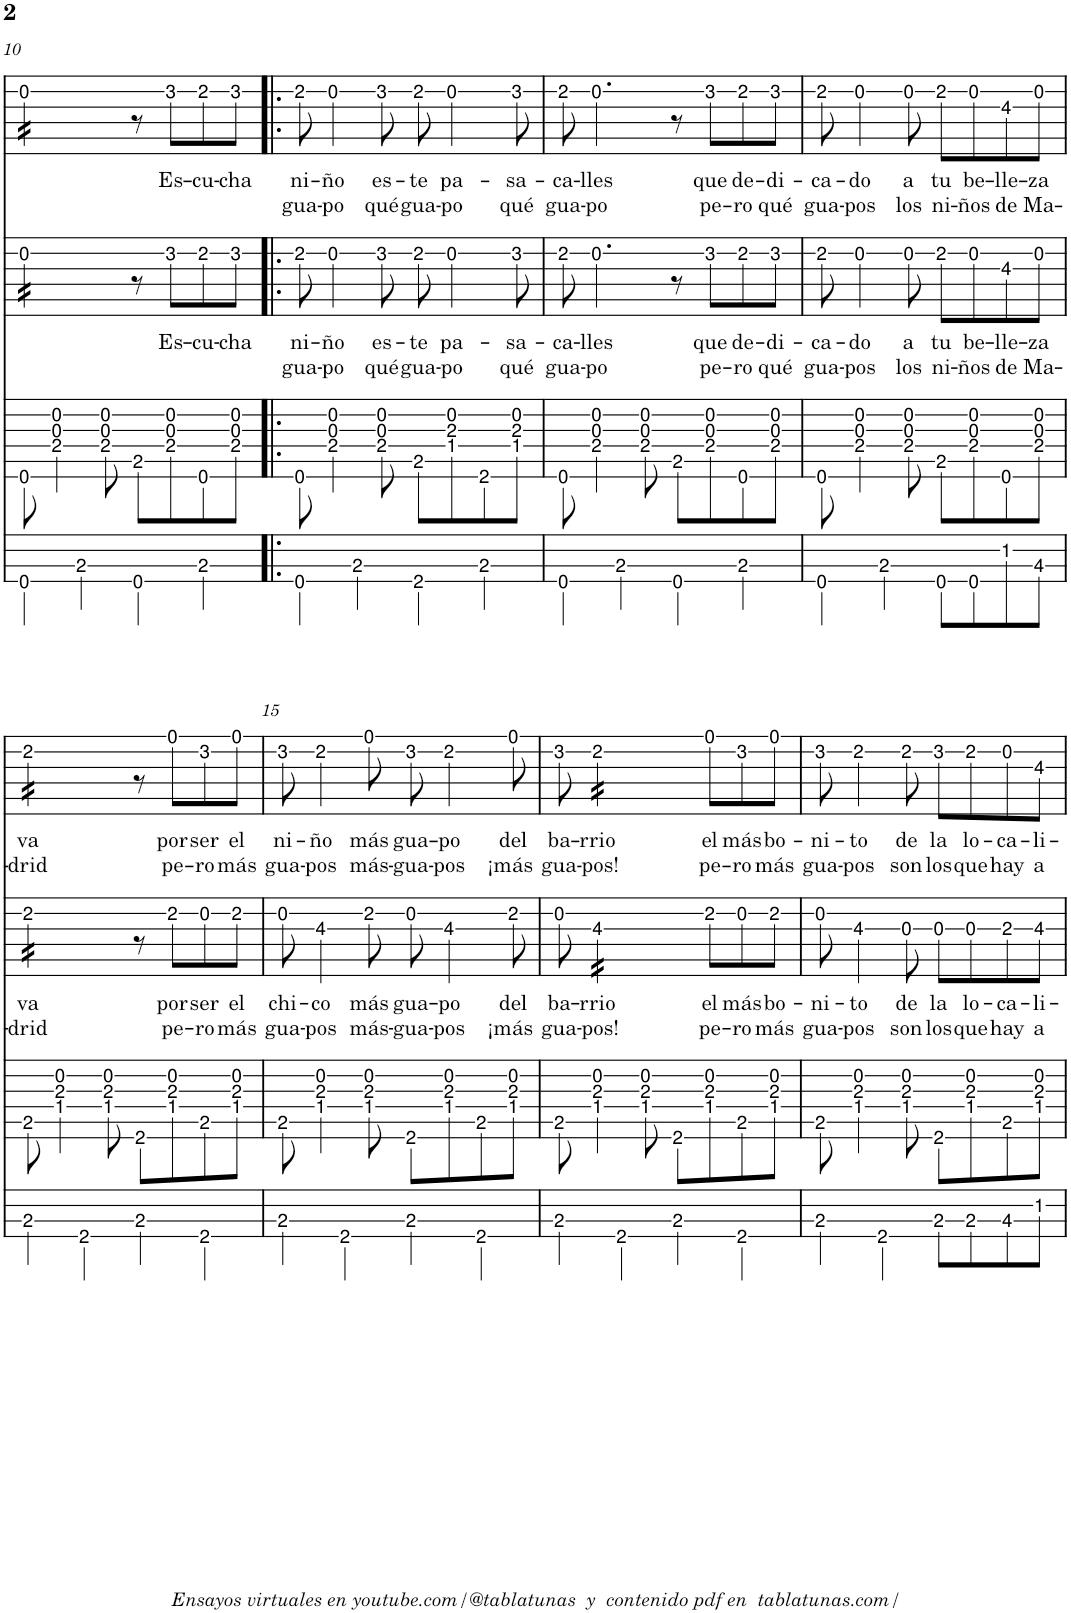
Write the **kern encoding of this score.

**kern	**kern	**kern	**text	**text	**kern	**text	**text
*part4	*part3	*part2	*part2	*part2	*part1	*part1	*part1
*staff4	*staff3	*staff2	*staff2	*staff2	*staff1	*staff1	*staff1
*I"Bajo	*I"Guitarra	*I"Laúd	*	*	*I"Bandurria	*	*
!!LO:PB:g=z
*	*	*	*	*	*	*	*
*Trd7c12	*	*	*	*	*	*	*
*k[f#]	*k[f#]	*k[f#]	*	*	*k[f#]	*	*
*M4/4	*M4/4	*M4/4	*	*	*M4/4	*	*
=10	=10	=10	=10	=10	=10	=10	=10
4EE\	8EE\	2e\	.	.	2ee\	.	.
.	4E\ 4G\ 4B\	.	.	.	.	.	.
4BB\	.	.	.	.	.	.	.
.	8E\ 8G\ 8B\	.	.	.	.	.	.
4EE\	8BB\L	8r	.	.	8r	.	.
!	!	!	!LO:LY:b	!	!	!LO:LY:b	!
.	8E\ 8G\ 8B\	8g\L	Es-	.	8gg\L	Es-	.
!	!	!	!LO:LY:b	!	!	!LO:LY:b	!
4BB\	8EE\	8f#\	-cu-	.	8ff#\	-cu-	.
!	!	!	!LO:LY:b	!	!	!LO:LY:b	!
.	8E\ 8G\ 8B\J	8g\J	-cha	.	8gg\J	-cha	.
=11!|:	=11!|:	=11!|:	=11!|:	=11!|:	=11!|:	=11!|:	=11!|:
!	!	!	!LO:LY:b	!LO:LY:b	!	!LO:LY:b	!LO:LY:b
4EE\	8EE\	8f#\	ni-	gua-	8ff#\	ni-	gua-
!	!	!	!LO:LY:b	!LO:LY:b	!	!LO:LY:b	!LO:LY:b
.	4E\ 4G\ 4B\	4e\	-ño	-po	4ee\	-ño	-po
4BB\	.	.	.	.	.	.	.
!	!	!	!LO:LY:b	!LO:LY:b	!	!LO:LY:b	!LO:LY:b
.	8E\ 8G\ 8B\	8g\	es-	qué	8gg\	es-	qué
!	!	!	!LO:LY:b	!LO:LY:b	!	!LO:LY:b	!LO:LY:b
4FF#\	8BB\L	8f#\	-te	gua-	8ff#\	-te	gua-
!	!	!	!LO:LY:b	!LO:LY:b	!	!LO:LY:b	!LO:LY:b
.	8D#X\ 8A\ 8B\	4e\	pa-	-po	4ee\	pa-	-po
4BB\	8FF#\	.	.	.	.	.	.
!	!	!	!LO:LY:b	!LO:LY:b	!	!LO:LY:b	!LO:LY:b
.	8D#\ 8A\ 8B\J	8g\	-sa-	qué	8gg\	-sa-	qué
=12	=12	=12	=12	=12	=12	=12	=12
!	!	!	!LO:LY:b	!LO:LY:b	!	!LO:LY:b	!LO:LY:b
4EE\	8EE\	8f#\	-ca-	gua-	8ff#\	-ca-	gua-
!	!	!	!LO:LY:b	!LO:LY:b	!	!LO:LY:b	!LO:LY:b
.	4E\ 4G\ 4B\	4.e\	-lles	-po	4.ee\	-lles	-po
4BB\	.	.	.	.	.	.	.
.	8E\ 8G\ 8B\	.	.	.	.	.	.
4EE\	8BB\L	8r	.	.	8r	.	.
!	!	!	!LO:LY:b	!LO:LY:b	!	!LO:LY:b	!LO:LY:b
.	8E\ 8G\ 8B\	8g\L	que	pe-	8gg\L	que	pe-
!	!	!	!LO:LY:b	!LO:LY:b	!	!LO:LY:b	!LO:LY:b
4BB\	8EE\	8f#\	de-	-ro	8ff#\	de-	-ro
!	!	!	!LO:LY:b	!LO:LY:b	!	!LO:LY:b	!LO:LY:b
.	8E\ 8G\ 8B\J	8g\J	-di-	qué	8gg\J	-di-	qué
=13	=13	=13	=13	=13	=13	=13	=13
!	!	!	!LO:LY:b	!LO:LY:b	!	!LO:LY:b	!LO:LY:b
4EE\	8EE\	8f#\	-ca-	gua-	8ff#\	-ca-	gua-
!	!	!	!LO:LY:b	!LO:LY:b	!	!LO:LY:b	!LO:LY:b
.	4E\ 4G\ 4B\	4e\	-do	-pos	4ee\	-do	-pos
4BB\	.	.	.	.	.	.	.
!	!	!	!LO:LY:b	!LO:LY:b	!	!LO:LY:b	!LO:LY:b
.	8E\ 8G\ 8B\	8e\	a	los	8ee\	a	los
!	!	!	!LO:LY:b	!LO:LY:b	!	!LO:LY:b	!LO:LY:b
8EE\L	8BB\L	8f#\L	tu	ni-	8ff#\L	tu	ni-
!	!	!	!LO:LY:b	!LO:LY:b	!	!LO:LY:b	!LO:LY:b
8EE\	8E\ 8G\ 8B\	8e\	be-	-ños	8ee\	be-	-ños
!	!	!	!LO:LY:b	!LO:LY:b	!	!LO:LY:b	!LO:LY:b
8D#X\	8EE\	8d#X\	-lle-	de	8dd#X\	-lle-	de
!	!	!	!LO:LY:b	!LO:LY:b	!	!LO:LY:b	!LO:LY:b
8C#X\J	8E\ 8G\ 8B\J	8e\J	-za	Ma-	8ee\J	-za	Ma-
!!LO:LB:g=z
=14	=14	=14	=14	=14	=14	=14	=14
!	!	!	!LO:LY:b	!LO:LY:b	!	!LO:LY:b	!LO:LY:b
4BB\	8BB\	2f#\	va	-drid	2ff#\	va	-drid
.	4D#X\ 4A\ 4B\	.	.	.	.	.	.
4FF#\	.	.	.	.	.	.	.
.	8D#\ 8A\ 8B\	.	.	.	.	.	.
4BB\	8FF#\L	8r	.	.	8r	.	.
!	!	!	!LO:LY:b	!LO:LY:b	!	!LO:LY:b	!LO:LY:b
.	8D#\ 8A\ 8B\	8f#\L	por	pe-	8aa\L	por	pe-
!	!	!	!LO:LY:b	!LO:LY:b	!	!LO:LY:b	!LO:LY:b
4FF#\	8BB\	8e\	ser	-ro	8gg\	ser	-ro
!	!	!	!LO:LY:b	!LO:LY:b	!	!LO:LY:b	!LO:LY:b
.	8D#\ 8A\ 8B\J	8f#\J	el	más	8aa\J	el	más
=15	=15	=15	=15	=15	=15	=15	=15
!	!	!	!LO:LY:b	!LO:LY:b	!	!LO:LY:b	!LO:LY:b
4BB\	8BB\	8e\	chi-	gua-	8gg\	ni-	gua-
!	!	!	!LO:LY:b	!LO:LY:b	!	!LO:LY:b	!LO:LY:b
.	4D#X\ 4A\ 4B\	4d#X\	-co	-pos	4ff#\	-ño	-pos
4FF#\	.	.	.	.	.	.	.
!	!	!	!LO:LY:b	!LO:LY:b	!	!LO:LY:b	!LO:LY:b
.	8D#\ 8A\ 8B\	8f#\	más	más-	8aa\	más	más-
!	!	!	!LO:LY:b	!LO:LY:b	!	!LO:LY:b	!LO:LY:b
4BB\	8FF#\L	8e\	gua-	-gua-	8gg\	gua-	-gua-
!	!	!	!LO:LY:b	!LO:LY:b	!	!LO:LY:b	!LO:LY:b
.	8D#\ 8A\ 8B\	4d#\	-po	-pos	4ff#\	-po	-pos
4FF#\	8BB\	.	.	.	.	.	.
!	!	!	!LO:LY:b	!LO:LY:b	!	!LO:LY:b	!LO:LY:b
.	8D#\ 8A\ 8B\J	8f#\	del	¡más	8aa\	del	¡más
=16	=16	=16	=16	=16	=16	=16	=16
!	!	!	!LO:LY:b	!LO:LY:b	!	!LO:LY:b	!LO:LY:b
4BB\	8BB\	8e\	ba-	gua-	8gg\	ba-	gua-
!	!	!	!LO:LY:b	!LO:LY:b	!	!LO:LY:b	!LO:LY:b
.	4D#X\ 4A\ 4B\	2d#X\	-rrio	-pos!	2ff#\	-rrio	-pos!
4FF#\	.	.	.	.	.	.	.
.	8D#\ 8A\ 8B\	.	.	.	.	.	.
4BB\	8FF#\L	.	.	.	.	.	.
!	!	!	!LO:LY:b	!LO:LY:b	!	!LO:LY:b	!LO:LY:b
.	8D#\ 8A\ 8B\	8f#\L	el	pe-	8aa\L	el	pe-
!	!	!	!LO:LY:b	!LO:LY:b	!	!LO:LY:b	!LO:LY:b
4FF#\	8BB\	8e\	más	-ro	8gg\	más	-ro
!	!	!	!LO:LY:b	!LO:LY:b	!	!LO:LY:b	!LO:LY:b
.	8D#\ 8A\ 8B\J	8f#\J	bo-	más	8aa\J	bo-	más
=17	=17	=17	=17	=17	=17	=17	=17
!	!	!	!LO:LY:b	!LO:LY:b	!	!LO:LY:b	!LO:LY:b
4BB\	8BB\	8e\	-ni-	gua-	8gg\	-ni-	gua-
!	!	!	!LO:LY:b	!LO:LY:b	!	!LO:LY:b	!LO:LY:b
.	4D#X\ 4A\ 4B\	4d#X\	-to	-pos	4ff#\	-to	-pos
4FF#\	.	.	.	.	.	.	.
!	!	!	!LO:LY:b	!LO:LY:b	!	!LO:LY:b	!LO:LY:b
.	8D#\ 8A\ 8B\	8B\	de	son	8ff#\	de	son
!	!	!	!LO:LY:b	!LO:LY:b	!	!LO:LY:b	!LO:LY:b
8BB\L	8FF#\L	8B\L	la	los	8gg\L	la	los
!	!	!	!LO:LY:b	!LO:LY:b	!	!LO:LY:b	!LO:LY:b
8BB\	8D#\ 8A\ 8B\	8B\	lo-	que	8ff#\	lo-	que
!	!	!	!LO:LY:b	!LO:LY:b	!	!LO:LY:b	!LO:LY:b
8C#X\	8BB\	8c#X\	-ca-	hay	8ee\	-ca-	hay
!	!	!	!LO:LY:b	!LO:LY:b	!	!LO:LY:b	!LO:LY:b
8D#X\J	8D#\ 8A\ 8B\J	8d#\J	-li-	a	8dd#X\J	-li-	a
=	=	=	=	=	=	=	=
*-	*-	*-	*-	*-	*-	*-	*-
